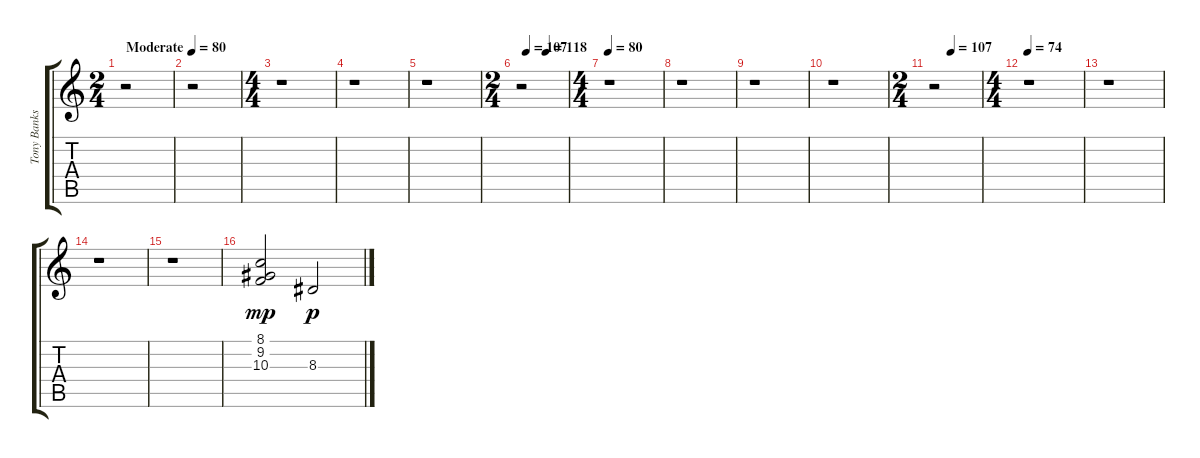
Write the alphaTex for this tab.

\track ("Tony Banks III" "Tony Banks") {instrument churchorgan}
\staff {score tabs}
\tuning (E4 B3 G3 D3 A2 E2) {hide}
\ts (2 4)
\tempo (80 "Moderate")
\clef g2
\ks c
r.2{dy mp instrument churchorgan} |
r.2 |
\ts (4 4)
r.1 |
r.1 |
r.1 |
\ts (2 4)
\tempo (107 0.125)
\tempo (118 0.5416666666666666)
r.2 |
\ts (4 4)
\tempo 80
r.1 |
r.1 |
r.1 |
r.1 |
\ts (2 4)
\tempo (107 0.375)
r.2 |
\ts (4 4)
\tempo 74
r.1 |
r.1 |
r.1 |
r.1 |
(8.1 9.2 10.3).2 8.3.2{dy p volume 11}
